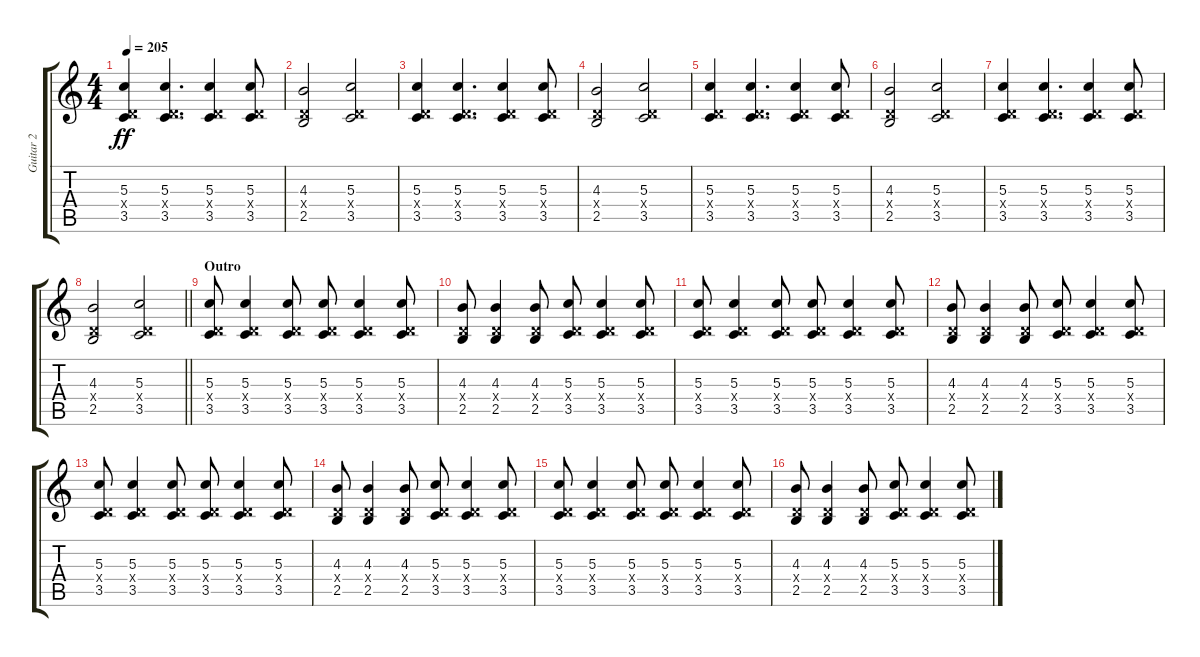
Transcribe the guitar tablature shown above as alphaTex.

\track ("Guitar 2" "Guitar 2") {instrument overdrivenguitar}
\staff {score tabs}
\tuning (E4 B3 G3 D3 A2 E2) {hide}
\ts (4 4)
\tempo 205
\clef g2
\ks c
(5.3 0.4{x} 3.5).4{dy ff} (5.3 0.4{x} 3.5).4{d} (5.3 0.4{x} 3.5).4 (5.3 0.4{x} 3.5).8 |
(4.3 0.4{x} 2.5).2 (5.3 0.4{x} 3.5).2 |
(5.3 0.4{x} 3.5).4 (5.3 0.4{x} 3.5).4{d} (5.3 0.4{x} 3.5).4 (5.3 0.4{x} 3.5).8 |
(4.3 0.4{x} 2.5).2 (5.3 0.4{x} 3.5).2 |
(5.3 0.4{x} 3.5).4 (5.3 0.4{x} 3.5).4{d} (5.3 0.4{x} 3.5).4 (5.3 0.4{x} 3.5).8 |
(4.3 0.4{x} 2.5).2 (5.3 0.4{x} 3.5).2 |
(5.3 0.4{x} 3.5).4 (5.3 0.4{x} 3.5).4{d} (5.3 0.4{x} 3.5).4 (5.3 0.4{x} 3.5).8 |
\barLineRight lightlight
(4.3 0.4{x} 2.5).2 (5.3 0.4{x} 3.5).2 |
\section ("" "Outro")
(5.3 0.4{x} 3.5).8 (5.3 0.4{x} 3.5).4 (5.3 0.4{x} 3.5).8 (5.3 0.4{x} 3.5).8 (5.3 0.4{x} 3.5).4 (5.3 0.4{x} 3.5).8 |
(4.3 0.4{x} 2.5).8 (4.3 0.4{x} 2.5).4 (4.3 0.4{x} 2.5).8 (5.3 0.4{x} 3.5).8 (5.3 0.4{x} 3.5).4 (5.3 0.4{x} 3.5).8 |
(5.3 0.4{x} 3.5).8 (5.3 0.4{x} 3.5).4 (5.3 0.4{x} 3.5).8 (5.3 0.4{x} 3.5).8 (5.3 0.4{x} 3.5).4 (5.3 0.4{x} 3.5).8 |
(4.3 0.4{x} 2.5).8 (4.3 0.4{x} 2.5).4 (4.3 0.4{x} 2.5).8 (5.3 0.4{x} 3.5).8 (5.3 0.4{x} 3.5).4 (5.3 0.4{x} 3.5).8 |
(5.3 0.4{x} 3.5).8 (5.3 0.4{x} 3.5).4 (5.3 0.4{x} 3.5).8 (5.3 0.4{x} 3.5).8 (5.3 0.4{x} 3.5).4 (5.3 0.4{x} 3.5).8 |
(4.3 0.4{x} 2.5).8 (4.3 0.4{x} 2.5).4 (4.3 0.4{x} 2.5).8 (5.3 0.4{x} 3.5).8 (5.3 0.4{x} 3.5).4 (5.3 0.4{x} 3.5).8 |
(5.3 0.4{x} 3.5).8 (5.3 0.4{x} 3.5).4 (5.3 0.4{x} 3.5).8 (5.3 0.4{x} 3.5).8 (5.3 0.4{x} 3.5).4 (5.3 0.4{x} 3.5).8 |
(4.3 0.4{x} 2.5).8 (4.3 0.4{x} 2.5).4 (4.3 0.4{x} 2.5).8 (5.3 0.4{x} 3.5).8 (5.3 0.4{x} 3.5).4 (5.3 0.4{x} 3.5).8
